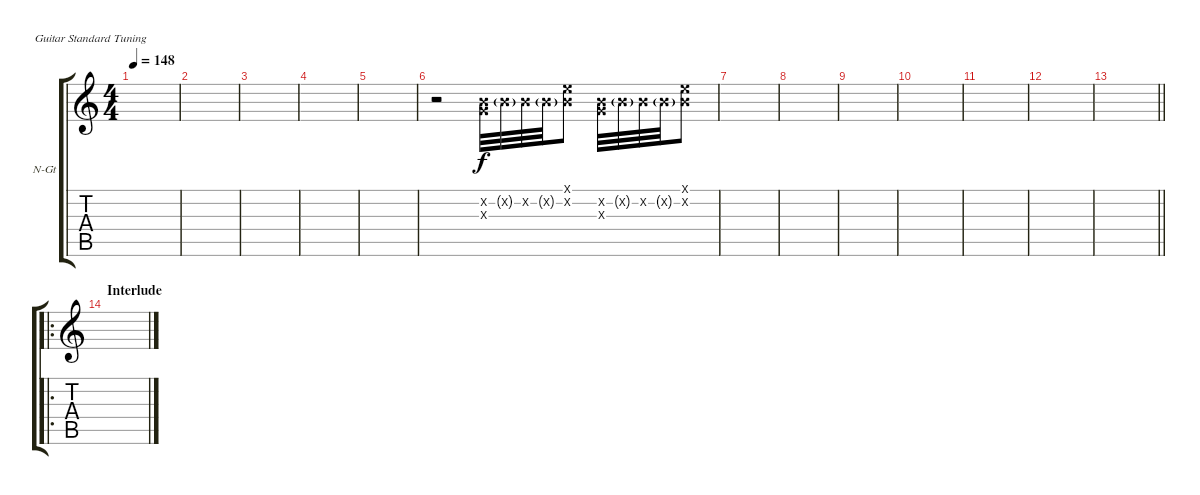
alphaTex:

\defaultSystemsLayout 4
\bracketExtendMode groupsimilarinstruments
\firstSystemTrackNameOrientation horizontal
\otherSystemsTrackNameOrientation horizontal
\track ("Nylon Guitar" "N-Gt") {instrument acousticguitarnylon}
\staff {score tabs}
\tuning (E4 B3 G3 D3 A2 E2)
\ts (4 4)
\tempo 148
\clef g2
\scale
0.222222
\ks c
|
\scale
0.222222 |
\scale
0.233725 |
\scale
0.195505 |
\scale
0.197732 |
\scale
0.373182 r.2 (0.2{x} 0.3{x}).32 0.2{g x}.32 0.2{x}.32 0.2{g x}.32 (0.2{x} 0.1{x}).8 (0.2{x} 0.3{x}).32 0.2{g x}.32 0.2{x}.32 0.2{g x}.32 (0.2{x} 0.1{x}).8 |
|
|
|
|
|
|
\barLineRight lightlight
|
\ro
\section ("" "Interlude")
